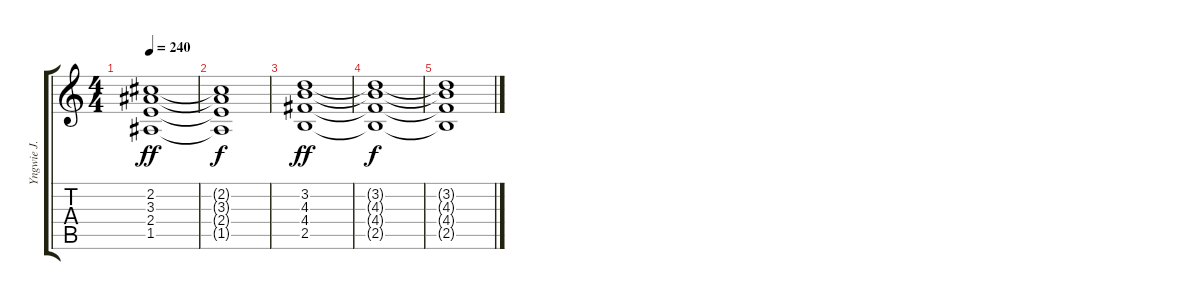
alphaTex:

\track ("Yngwie J. Malmsteen (Rythm Guitar 1)" "Yngwie J. ") {instrument overdrivenguitar}
\staff {score tabs}
\tuning (E4 B3 G3 D3 A2 E2) {hide}
\ts (4 4)
\tempo 240
\clef g2
\ks c
(2.2 3.3 2.4 1.5).1{dy ff} |
(2.2{t} 3.3{t} 2.4{t} 1.5{t}).1{dy f} |
(3.2 4.3 4.4 2.5).1{dy ff} |
(3.2{t} 4.3{t} 4.4{t} 2.5{t}).1{dy f} |
(3.2{t} 4.3{t} 4.4{t} 2.5{t}).1
